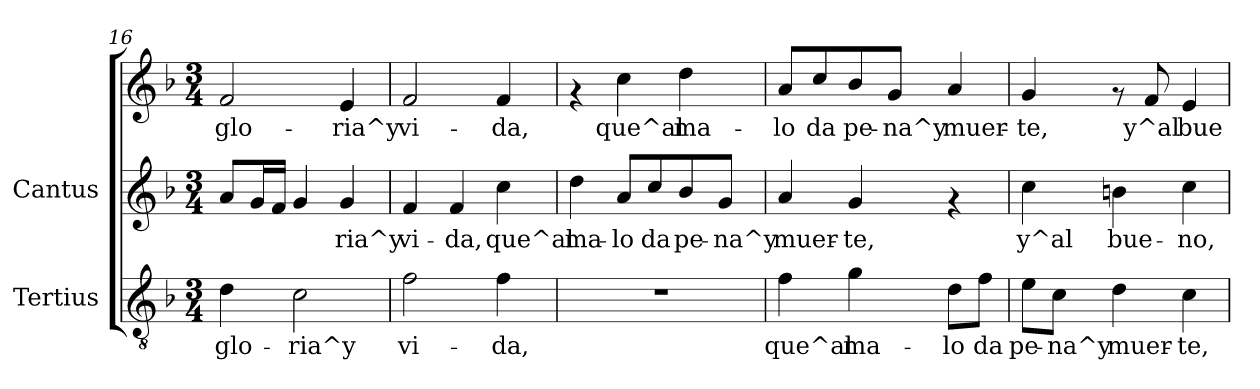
**kern	**text	**kern	**text	**kern	**text
*part2	*part2	*part1	*part1	*part1	*part1
*staff3	*staff3	*staff2	*staff2	*staff1	*staff1
*I"Tertius	*	*I"Cantus	*	*	*
*clefGv2	*	*clefG2	*	*clefG2	*
*k[b-]	*	*k[b-]	*	*k[b-]	*
*F:	*	*F:	*	*F:	*
*M3/4	*	*M3/4	*	*M3/4	*
=16	=16	=16	=16	=16	=16
!	!LO:LY:b:cj	!	!LO:LY:b:cj	!	!LO:LY:b:cj
4d\	glo-	8a/L	.	2f/	-glo-
!	!	!	!LO:LY:b:cj	!	!
.	.	16g/	.	.	.
!	!	!	!LO:LY:b:cj	!	!
.	.	16f/J	.	.	.
!	!LO:LY:b:cj	!	!LO:LY:b:cj	!	!
2c\	-ria^y	4g/	.	.	.
!	!	!	!LO:LY:b:cj	!	!LO:LY:b:cj
.	.	4g/	ria^y	4e/	-ria^y
!!LO:LB:g=z
=17	=17	=17	=17	=17	=17
!	!LO:LY:b:cj	!	!LO:LY:b:cj	!	!LO:LY:b:cj
2f\	vi-	4f/	vi-	2f/	vi-
!	!	!	!LO:LY:b:cj	!	!
.	.	4f/	-da,	.	.
!	!LO:LY:b:cj	!	!LO:LY:b:cj	!	!LO:LY:b:cj
4f\	-da,	4cc\	que^al	4f/	-da,
=18	=18	=18	=18	=18	=18
!	!	!	!LO:LY:b:cj	!	!
2.r	.	4dd\	-ma-	4rf	.
!	!	!	!LO:LY:b:cj	!	!LO:LY:b:cj
.	.	8a/L	-lo	4cc\	que^al
!	!	!	!LO:LY:b:cj	!	!
.	.	8cc/	da	.	.
!	!	!	!LO:LY:b:cj	!	!LO:LY:b:cj
.	.	8b-/	pe-	4dd\	ma-
!	!	!	!LO:LY:b:cj	!	!
.	.	8g/J	-na^y	.	.
=19	=19	=19	=19	=19	=19
!	!LO:LY:b:cj	!	!LO:LY:b:cj	!	!LO:LY:b:cj
4f\	que^al	4a/	-muer-	8a/L	lo
!	!	!	!	!	!LO:LY:b:cj
.	.	.	.	8cc/	da
!	!LO:LY:b:cj	!	!LO:LY:b:cj	!	!LO:LY:b:cj
4g\	ma-	4g/	-te,	8b-/	pe-
!	!	!	!	!	!LO:LY:b:cj
.	.	.	.	8g/J	-na^y
!	!LO:LY:b:cj	!	!	!	!LO:LY:b:cj
8d\L	-lo	4rf	.	4a/	muer-
!	!LO:LY:b:cj	!	!	!	!
8f\J	da	.	.	.	.
=20	=20	=20	=20	=20	=20
!	!LO:LY:b:cj	!	!LO:LY:b:cj	!	!LO:LY:b:cj
8e\L	pe-	4cc\	-y^al	4g/	te,
!	!LO:LY:b:cj	!	!	!	!
8c\J	-na^y	.	.	.	.
!	!LO:LY:b:cj	!	!LO:LY:b:cj	!	!
4d\	muer-	4bn\	bue-	8rf	.
!	!	!	!	!	!LO:LY:b:cj
.	.	.	.	8f/	y^al
!	!LO:LY:b:cj	!	!LO:LY:b:cj	!	!LO:LY:b:cj
4c\	-te,	4cc\	-no,	4e/	bue-
=	=	=	=	=	=
*-	*-	*-	*-	*-	*-
